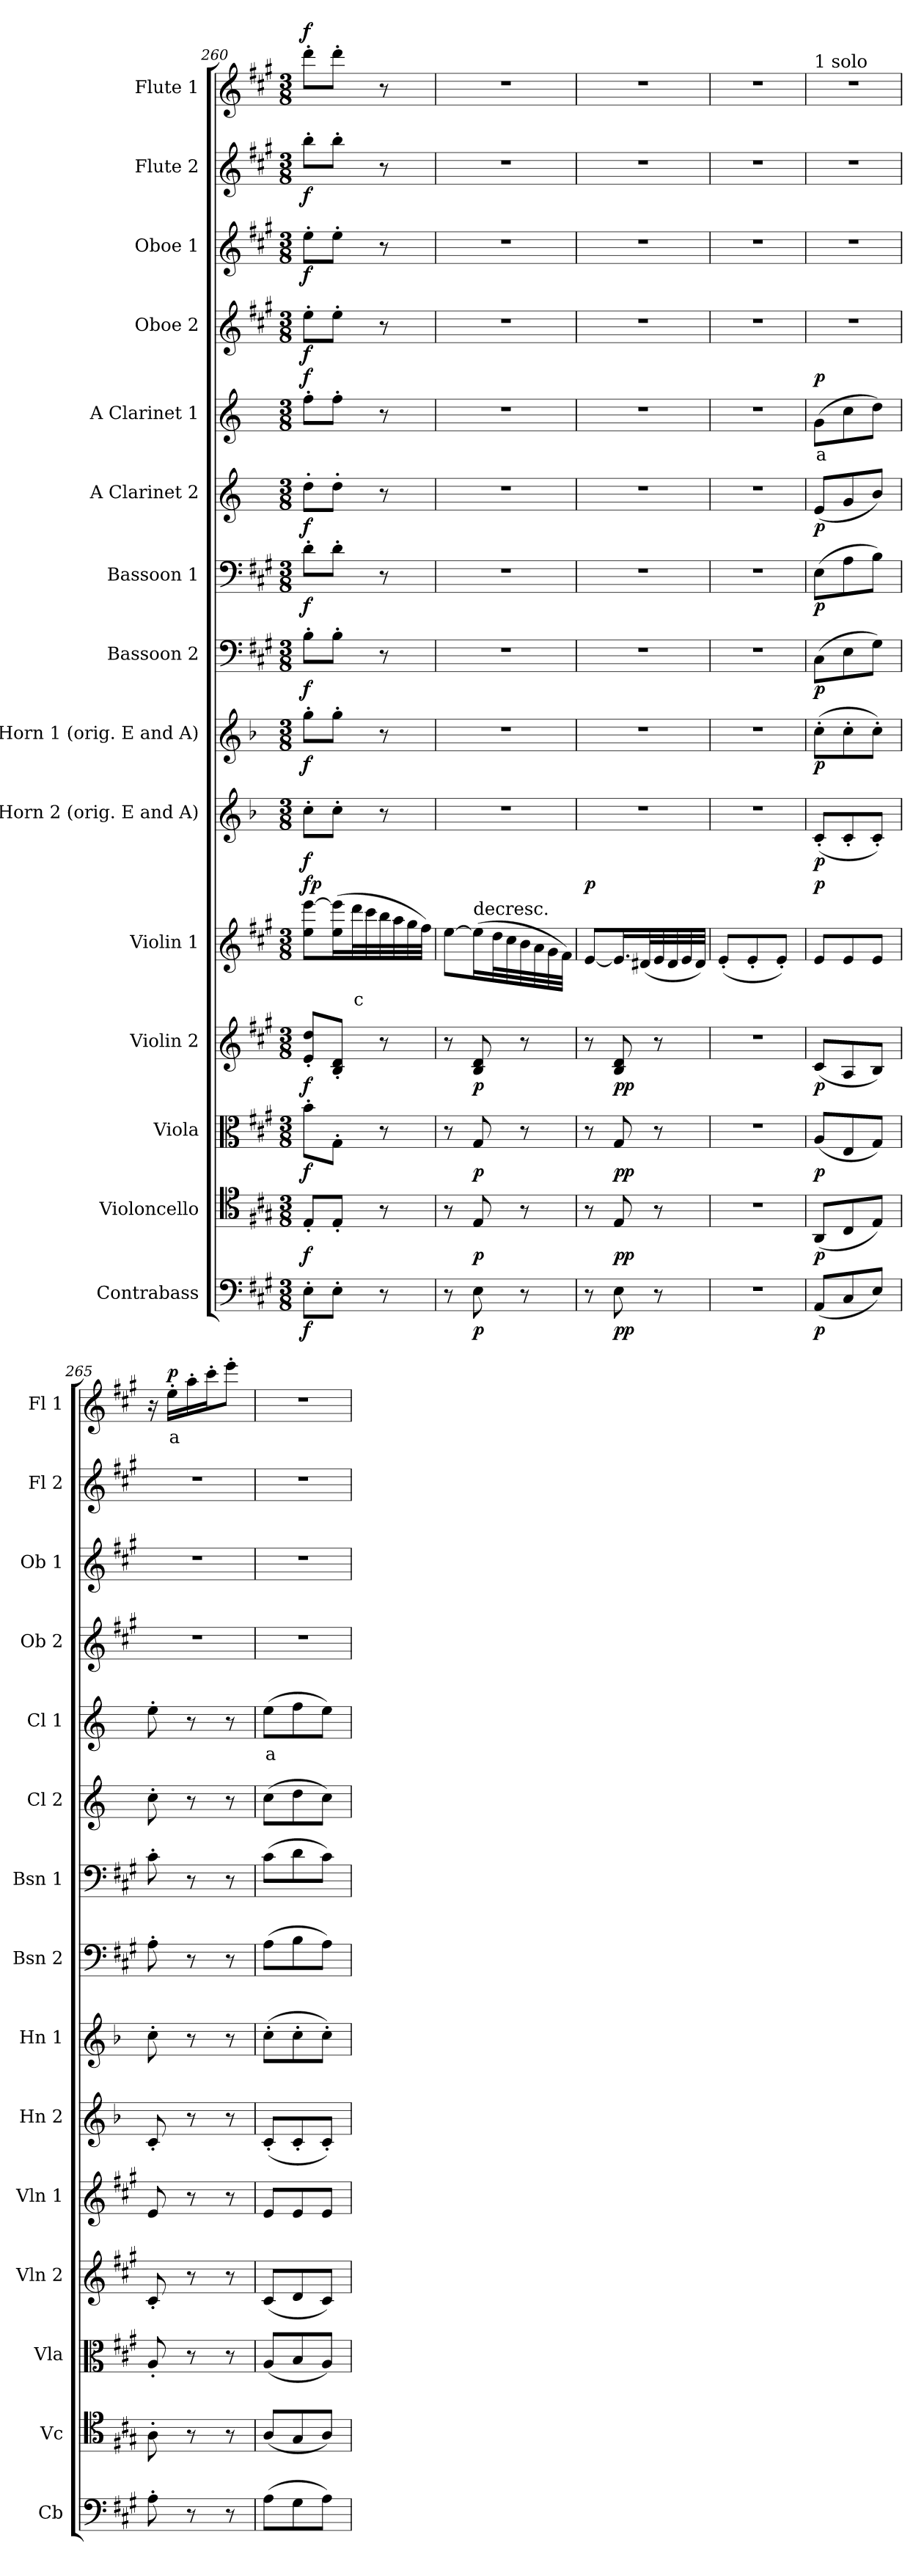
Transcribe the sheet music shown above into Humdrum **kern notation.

**kern	**dynam	**kern	**dynam	**kern	**dynam	**kern	**dynam	**kern	**text	**dynam	**kern	**dynam	**kern	**dynam	**kern	**dynam	**kern	**dynam	**kern	**dynam	**kern	**text	**dynam	**kern	**dynam	**kern	**dynam	**kern	**dynam	**kern	**text	**dynam
*part15	*part15	*part14	*part14	*part13	*part13	*part12	*part12	*part11	*part11	*part11	*part10	*part10	*part9	*part9	*part8	*part8	*part7	*part7	*part6	*part6	*part5	*part5	*part5	*part4	*part4	*part3	*part3	*part2	*part2	*part1	*part1	*part1
*staff15	*staff15	*staff14	*staff14	*staff13	*staff13	*staff12	*staff12	*staff11	*staff11	*staff11	*staff10	*staff10	*staff9	*staff9	*staff8	*staff8	*staff7	*staff7	*staff6	*staff6	*staff5	*staff5	*staff5	*staff4	*staff4	*staff3	*staff3	*staff2	*staff2	*staff1	*staff1	*staff1
*I"Contrabass	*	*I"Violoncello	*	*I"Viola	*	*I"Violin 2	*	*I"Violin 1	*	*	*I"E Horn 2 (orig. E and A)	*	*I"E Horn 1 (orig. E and A)	*	*I"Bassoon 2	*	*I"Bassoon 1	*	*I"A Clarinet 2	*	*I"A Clarinet 1	*	*	*I"Oboe 2	*	*I"Oboe 1	*	*I"Flute 2	*	*I"Flute 1	*	*
*I'Cb	*	*I'Vc	*	*I'Vla	*	*I'Vln 2	*	*I'Vln 1	*	*	*I'Hn 2	*	*I'Hn 1	*	*I'Bsn 2	*	*I'Bsn 1	*	*I'Cl 2	*	*I'Cl 1	*	*	*I'Ob 2	*	*I'Ob 1	*	*I'Fl 2	*	*I'Fl 1	*	*
*clefF4	*	*clefC4	*	*clefC3	*	*clefG2	*	*clefG2	*	*	*clefG2	*	*clefG2	*	*clefF4	*	*clefF4	*	*clefG2	*	*clefG2	*	*	*clefG2	*	*clefG2	*	*clefG2	*	*clefG2	*	*
*ITrd7c12	*	*	*	*	*	*	*	*	*	*	*ITrd5c8	*	*ITrd5c8	*	*	*	*	*	*ITrd2c3	*	*ITrd2c3	*	*	*	*	*	*	*	*	*	*	*
*k[f#c#g#]	*	*k[f#c#g#]	*	*k[f#c#g#]	*	*k[f#c#g#]	*	*k[f#c#g#]	*	*	*k[f#c#g#]	*	*k[f#c#g#]	*	*k[f#c#g#]	*	*k[f#c#g#]	*	*k[f#c#g#]	*	*k[f#c#g#]	*	*	*k[f#c#g#]	*	*k[f#c#g#]	*	*k[f#c#g#]	*	*k[f#c#g#]	*	*
*M3/8	*	*M3/8	*	*M3/8	*	*M3/8	*	*M3/8	*	*	*M3/8	*	*M3/8	*	*M3/8	*	*M3/8	*	*M3/8	*	*M3/8	*	*	*M3/8	*	*M3/8	*	*M3/8	*	*M3/8	*	*
=260	=260	=260	=260	=260	=260	=260	=260	=260	=260	=260	=260	=260	=260	=260	=260	=260	=260	=260	=260	=260	=260	=260	=260	=260	=260	=260	=260	=260	=260	=260	=260	=260
!	!LO:DY:b	!	!LO:DY:b	!	!LO:DY:b	!	!LO:DY:b	!	!	!LO:DY:b	!	!LO:DY:b	!	!LO:DY:b	!	!LO:DY:b	!	!LO:DY:b	!	!LO:DY:b	!	!	!LO:DY:b	!	!LO:DY:b	!	!LO:DY:b	!	!LO:DY:b	!	!	!LO:DY:b
8EE'\L	f	8E'/L	f	8b'\L	f	8e/' 8dd/'L	f	8ee\ [8eee\L	.	fp	8e'\L	f	8b'\L	f	8B'\L	f	8d'\L	f	8b'\L	f	8dd'\L	.	f	8ee'\L	f	8ee'\L	f	8bb'\L	f	8ddd'\L	.	f
8EE'\J	.	8E'/J	.	8G#'\J	.	8B/' 8d/'J	.	(16ee\ 16eee\]L	.	.	8e'\J	.	8b'\J	.	8B'\J	.	8d'\J	.	8b'\J	.	8dd'\J	.	.	8ee'\J	.	8ee'\J	.	8bb'\J	.	8ddd'\J	.	.
!	!	!	!	!	!	!	!	!	!LO:LY:b:color=#FF0000	!	!	!	!	!	!	!	!	!	!	!	!	!	!	!	!	!	!	!	!	!	!	!
.	.	.	.	.	.	.	.	32ddd\L	c	.	.	.	.	.	.	.	.	.	.	.	.	.	.	.	.	.	.	.	.	.	.	.
.	.	.	.	.	.	.	.	32ccc#\	.	.	.	.	.	.	.	.	.	.	.	.	.	.	.	.	.	.	.	.	.	.	.	.
8r	.	8r	.	8r	.	8r	.	32bb\	.	.	8r	.	8r	.	8r	.	8r	.	8r	.	8r	.	.	8r	.	8r	.	8r	.	8r	.	.
.	.	.	.	.	.	.	.	32aa\	.	.	.	.	.	.	.	.	.	.	.	.	.	.	.	.	.	.	.	.	.	.	.	.
.	.	.	.	.	.	.	.	32gg#\	.	.	.	.	.	.	.	.	.	.	.	.	.	.	.	.	.	.	.	.	.	.	.	.
.	.	.	.	.	.	.	.	32ff#\JJJ)	.	.	.	.	.	.	.	.	.	.	.	.	.	.	.	.	.	.	.	.	.	.	.	.
=261	=261	=261	=261	=261	=261	=261	=261	=261	=261	=261	=261	=261	=261	=261	=261	=261	=261	=261	=261	=261	=261	=261	=261	=261	=261	=261	=261	=261	=261	=261	=261	=261
8r	.	8r	.	8r	.	8r	.	[8ee\L	.	.	4.r	.	4.r	.	4.r	.	4.r	.	4.r	.	4.r	.	.	4.r	.	4.r	.	4.r	.	4.r	.	.
!	!	!	!	!	!	!	!	!LO:TX:a:t=decresc.	!	!	!	!	!	!	!	!	!	!	!	!	!	!	!	!	!	!	!	!	!	!	!	!
!	!LO:DY:b	!	!LO:DY:b	!	!LO:DY:b	!	!LO:DY:b	!	!	!	!	!	!	!	!	!	!	!	!	!	!	!	!	!	!	!	!	!	!	!	!	!
8EE\	p	8E/	p	8G#/	p	8B/ 8d/	p	(16ee\L]	.	.	.	.	.	.	.	.	.	.	.	.	.	.	.	.	.	.	.	.	.	.	.	.
.	.	.	.	.	.	.	.	32dd\L	.	.	.	.	.	.	.	.	.	.	.	.	.	.	.	.	.	.	.	.	.	.	.	.
.	.	.	.	.	.	.	.	32cc#\	.	.	.	.	.	.	.	.	.	.	.	.	.	.	.	.	.	.	.	.	.	.	.	.
8r	.	8r	.	8r	.	8r	.	32b\	.	.	.	.	.	.	.	.	.	.	.	.	.	.	.	.	.	.	.	.	.	.	.	.
.	.	.	.	.	.	.	.	32a\	.	.	.	.	.	.	.	.	.	.	.	.	.	.	.	.	.	.	.	.	.	.	.	.
.	.	.	.	.	.	.	.	32g#\	.	.	.	.	.	.	.	.	.	.	.	.	.	.	.	.	.	.	.	.	.	.	.	.
.	.	.	.	.	.	.	.	32f#\JJJ)	.	.	.	.	.	.	.	.	.	.	.	.	.	.	.	.	.	.	.	.	.	.	.	.
!!LO:PB:g=z
=262	=262	=262	=262	=262	=262	=262	=262	=262	=262	=262	=262	=262	=262	=262	=262	=262	=262	=262	=262	=262	=262	=262	=262	=262	=262	=262	=262	=262	=262	=262	=262	=262
!	!	!	!	!	!	!	!	!	!	!LO:DY:b	!	!	!	!	!	!	!	!	!	!	!	!	!	!	!	!	!	!	!	!	!	!
8r	.	8r	.	8r	.	8r	.	[8e/L	.	p	4.r	.	4.r	.	4.r	.	4.r	.	4.r	.	4.r	.	.	4.r	.	4.r	.	4.r	.	4.r	.	.
!	!LO:DY:b	!	!LO:DY:b	!	!LO:DY:b	!	!LO:DY:b	!	!	!	!	!	!	!	!	!	!	!	!	!	!	!	!	!	!	!	!	!	!	!	!	!
8EE\	pp	8E/	pp	8G#/	pp	8B/ 8d/	pp	16.e/L]	.	.	.	.	.	.	.	.	.	.	.	.	.	.	.	.	.	.	.	.	.	.	.	.
.	.	.	.	.	.	.	.	(32d#X/L	.	.	.	.	.	.	.	.	.	.	.	.	.	.	.	.	.	.	.	.	.	.	.	.
8r	.	8r	.	8r	.	8r	.	32e/	.	.	.	.	.	.	.	.	.	.	.	.	.	.	.	.	.	.	.	.	.	.	.	.
.	.	.	.	.	.	.	.	32d#/	.	.	.	.	.	.	.	.	.	.	.	.	.	.	.	.	.	.	.	.	.	.	.	.
.	.	.	.	.	.	.	.	32e/	.	.	.	.	.	.	.	.	.	.	.	.	.	.	.	.	.	.	.	.	.	.	.	.
.	.	.	.	.	.	.	.	32d#/JJJ)	.	.	.	.	.	.	.	.	.	.	.	.	.	.	.	.	.	.	.	.	.	.	.	.
=263	=263	=263	=263	=263	=263	=263	=263	=263	=263	=263	=263	=263	=263	=263	=263	=263	=263	=263	=263	=263	=263	=263	=263	=263	=263	=263	=263	=263	=263	=263	=263	=263
4.r	.	4.r	.	4.r	.	4.r	.	(8e'/L	.	.	4.r	.	4.r	.	4.r	.	4.r	.	4.r	.	4.r	.	.	4.r	.	4.r	.	4.r	.	4.r	.	.
.	.	.	.	.	.	.	.	8e'/	.	.	.	.	.	.	.	.	.	.	.	.	.	.	.	.	.	.	.	.	.	.	.	.
.	.	.	.	.	.	.	.	8e'/J)	.	.	.	.	.	.	.	.	.	.	.	.	.	.	.	.	.	.	.	.	.	.	.	.
=264	=264	=264	=264	=264	=264	=264	=264	=264	=264	=264	=264	=264	=264	=264	=264	=264	=264	=264	=264	=264	=264	=264	=264	=264	=264	=264	=264	=264	=264	=264	=264	=264
!	!	!	!	!	!	!	!	!	!	!	!	!	!	!	!	!	!	!	!	!	!	!	!	!	!	!	!	!	!	!LO:TX:a:t=1 solo	!	!
!	!LO:DY:b	!	!LO:DY:b	!	!LO:DY:b	!	!LO:DY:b	!	!	!LO:DY:b	!	!LO:DY:b	!	!LO:DY:b	!	!LO:DY:b	!	!LO:DY:b	!	!LO:DY:b	!	!LO:LY:b:color=#FF0000	!LO:DY:b	!	!	!	!	!	!	!	!	!
(8AAA/L	p	(8AA/L	p	(8A/L	p	(8c#/L	p	8e/L	.	p	(8E'/L	p	(8e'\L	p	(8C#\L	p	(8E\L	p	(8c#/L	p	(8e\L	a	p	4.r	.	4.r	.	4.r	.	4.r	.	.
8CC#/	.	8C#/	.	8E/	.	8A/	.	8e/	.	.	8E'/	.	8e'\	.	8E\	.	8A\	.	8e/	.	8a\	.	.	.	.	.	.	.	.	.	.	.
8EE/J)	.	8E/J)	.	8G#/J)	.	8B/J)	.	8e/J	.	.	8E'/J)	.	8e'\J)	.	8G#\J)	.	8B\J)	.	8g#/J)	.	8b\J)	.	.	.	.	.	.	.	.	.	.	.
=265	=265	=265	=265	=265	=265	=265	=265	=265	=265	=265	=265	=265	=265	=265	=265	=265	=265	=265	=265	=265	=265	=265	=265	=265	=265	=265	=265	=265	=265	=265	=265	=265
8AA'\	.	8A'\	.	8A'/	.	8c#'/	.	8e/	.	.	8E'/	.	8e'\	.	8A'\	.	8c#'\	.	8a'\	.	8cc#'\	.	.	4.r	.	4.r	.	4.r	.	16r	.	.
!	!	!	!	!	!	!	!	!	!	!	!	!	!	!	!	!	!	!	!	!	!	!	!	!	!	!	!	!	!	!	!LO:LY:b:color=#FF0000	!LO:DY:b
.	.	.	.	.	.	.	.	.	.	.	.	.	.	.	.	.	.	.	.	.	.	.	.	.	.	.	.	.	.	16ee'\LL	a	p
8r	.	8r	.	8r	.	8r	.	8r	.	.	8r	.	8r	.	8r	.	8r	.	8r	.	8r	.	.	.	.	.	.	.	.	16aa'\	.	.
.	.	.	.	.	.	.	.	.	.	.	.	.	.	.	.	.	.	.	.	.	.	.	.	.	.	.	.	.	.	16ccc#'\J	.	.
8r	.	8r	.	8r	.	8r	.	8r	.	.	8r	.	8r	.	8r	.	8r	.	8r	.	8r	.	.	.	.	.	.	.	.	8eee'\J	.	.
=266	=266	=266	=266	=266	=266	=266	=266	=266	=266	=266	=266	=266	=266	=266	=266	=266	=266	=266	=266	=266	=266	=266	=266	=266	=266	=266	=266	=266	=266	=266	=266	=266
!	!	!	!	!	!	!	!	!	!	!	!	!	!	!	!	!	!	!	!	!	!	!LO:LY:b:color=#FF0000	!	!	!	!	!	!	!	!	!	!
(8AA\L	.	(8A/L	.	(8A/L	.	(8c#/L	.	8e/L	.	.	(8E'/L	.	(8e'\L	.	(8A\L	.	(8c#\L	.	(8a\L	.	(8cc#\L	a	.	4.r	.	4.r	.	4.r	.	4.r	.	.
8GG#\	.	8G#/	.	8B/	.	8d/	.	8e/	.	.	8E'/	.	8e'\	.	8B\	.	8d\	.	8b\	.	8dd\	.	.	.	.	.	.	.	.	.	.	.
8AA\J)	.	8A/J)	.	8A/J)	.	8c#/J)	.	8e/J	.	.	8E'/J)	.	8e'\J)	.	8A\J)	.	8c#\J)	.	8a\J)	.	8cc#\J)	.	.	.	.	.	.	.	.	.	.	.
=	=	=	=	=	=	=	=	=	=	=	=	=	=	=	=	=	=	=	=	=	=	=	=	=	=	=	=	=	=	=	=	=
*-	*-	*-	*-	*-	*-	*-	*-	*-	*-	*-	*-	*-	*-	*-	*-	*-	*-	*-	*-	*-	*-	*-	*-	*-	*-	*-	*-	*-	*-	*-	*-	*-
